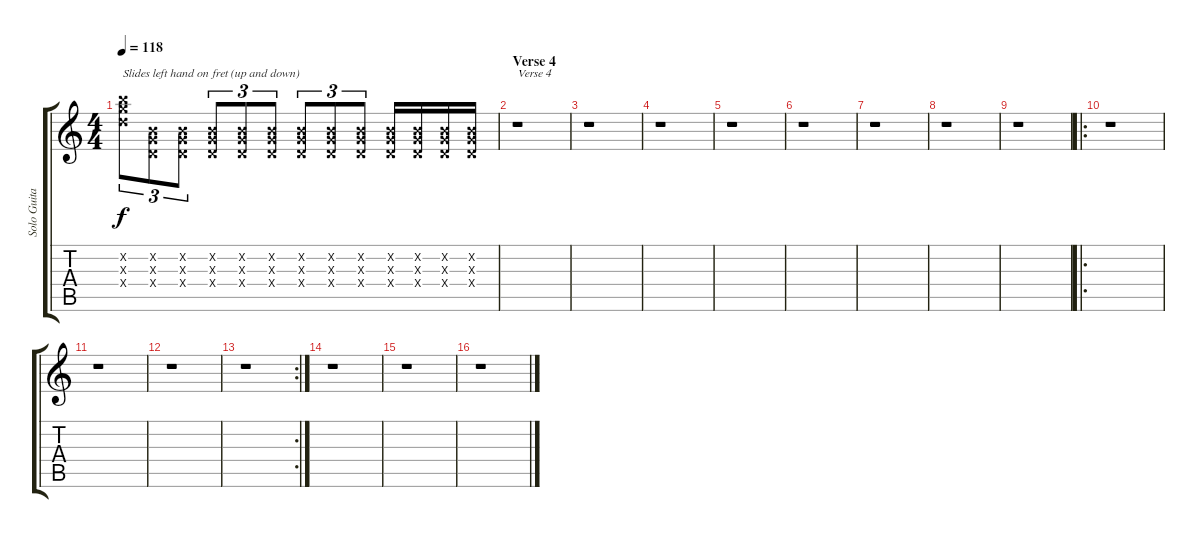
\track ("Solo Guitar" "Solo Guita") {instrument distortionguitar}
\staff {score tabs}
\tuning (E4 B3 G3 D3 A2 E2) {hide}
\ts (4 4)
\tempo 118
\clef g2
\ks c
(12.2{x} 12.3{x} 12.4{x}).8{tu (3 2) txt "Slides left hand on fret (up and down)" dy f} (0.2{x} 0.3{x} 0.4{x}).8{tu (3 2)} (0.2{x} 0.3{x} 0.4{x}).8{tu (3 2)} (0.2{x} 0.3{x} 0.4{x}).8{tu (3 2)} (0.2{x} 0.3{x} 0.4{x}).8{tu (3 2)} (0.2{x} 0.3{x} 0.4{x}).8{tu (3 2)} (0.2{x} 0.3{x} 0.4{x}).8{tu (3 2)} (0.2{x} 0.3{x} 0.4{x}).8{tu (3 2)} (0.2{x} 0.3{x} 0.4{x}).8{tu (3 2)} (0.2{x} 0.3{x} 0.4{x}).16 (0.2{x} 0.3{x} 0.4{x}).16 (0.2{x} 0.3{x} 0.4{x}).16 (0.2{x} 0.3{x} 0.4{x}).16 |
\section ("" "Verse 4")
r.1{txt "Verse 4"} |
r.1 |
r.1 |
r.1 |
r.1 |
r.1 |
r.1 |
r.1 |
\ro
r.1 |
r.1 |
r.1 |
\rc 2
r.1 |
r.1 |
r.1 |
r.1
